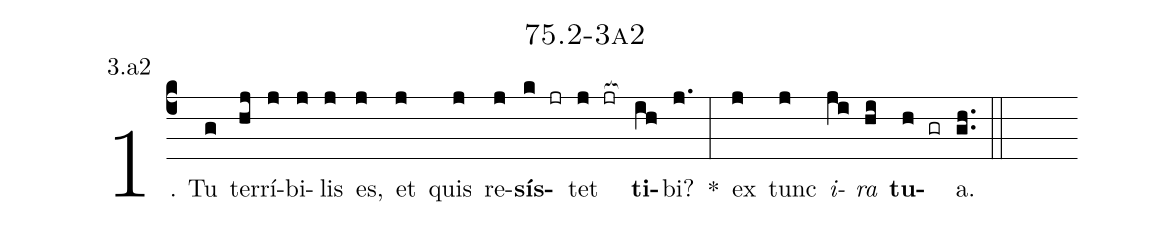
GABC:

name: 75.2-3a2;
annotation: 3.a2;
%%
(c4)1. Tu(g) ter(hj)rí(j)bi(j)lis(j) es,(j) et(j) quis(j) re(j)<b>sís</b>(k jr)tet(j jr[ocb:1{]) <b>ti</b>(ih[ocb:0}])bi?(j.) *(:) ex(j) tunc(j) <i>i</i>(ji)<i>ra</i>(hi) <b>tu</b>(h gr)a.(gh..) (::)


%E(j) u(j) o(ji) u(hi) a(h) e.(gh..) (::)
